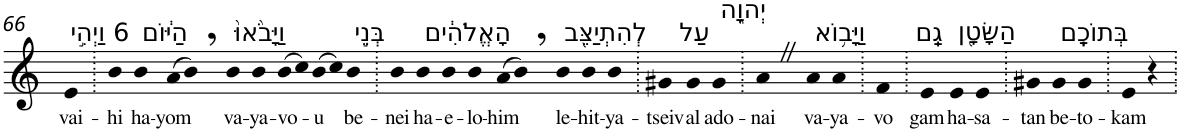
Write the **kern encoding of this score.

**kern	**text
*part1	*part1
*staff1	*staff1
*I"Piano	*
*I'Pno	*
!!LO:PB:g=z
*clefG2	*
*k[]	*
=66	=66
!LO:TX:a:t=6 וַיְהִ֣י	!
!	!LO:LY:b
4e	vai-
=67.	=67.
!	!LO:LY:b
4b	-hi
!LO:TX:a:t=הַיּ֔וֹם	!
!	!LO:LY:b
4b	ha-
!	!LO:LY:b
(>8a	-yom
8b,)	.
!LO:TX:a:t=וַיָּבֹ֙אוּ֙	!
!	!LO:LY:b
4b	va-
!	!LO:LY:b
4b	-ya-
!	!LO:LY:b
(>8b	-vo-
8cc)	.
!	!LO:LY:b
(>8b	-u
8cc)	.
!LO:TX:a:t=בְּנֵ֣י	!
!	!LO:LY:b
4b	be-
=68.	=68.
!	!LO:LY:b
4b	-nei
!LO:TX:a:t=הָאֱלֹהִ֔ים	!
!	!LO:LY:b
4b	ha-
!	!LO:LY:b
4b	-e-
!	!LO:LY:b
4b	-lo-
!	!LO:LY:b
(>8a	-him
8b,)	.
!LO:TX:a:t=לְהִתְיַצֵּ֖ב	!
!	!LO:LY:b
4b	le-
!	!LO:LY:b
4b	-hit-
!	!LO:LY:b
4b	-ya-
=69.	=69.
!	!LO:LY:b
4g#X	-tseiv
!LO:TX:a:t=עַל	!
!	!LO:LY:b
4g#	al
!LO:TX:a:t=יְהוָ֑ה	!
!	!LO:LY:b
4g#	ado-
=70.	=70.
!	!LO:LY:b
4aZ	-nai
!LO:TX:a:t=וַיָּב֥וֹא	!
!	!LO:LY:b
4a	va-
!	!LO:LY:b
4a	-ya-
=71.	=71.
!	!LO:LY:b
4f	-vo
=72.	=72.
!LO:TX:a:t=גַֽם	!
!	!LO:LY:b
4e	gam
!LO:TX:a:t=הַשָּׂטָ֖ן	!
!	!LO:LY:b
4e	ha-
!	!LO:LY:b
4e	-sa-
=73.	=73.
!	!LO:LY:b
4g#X	-tan
!LO:TX:a:t=בְּתוֹכָֽם	!
!	!LO:LY:b
4g#	be-
!	!LO:LY:b
4g#	-to-
=74.	=74.
!	!LO:LY:b
4e	-kam
4r	.
=.	=.
*-	*-
